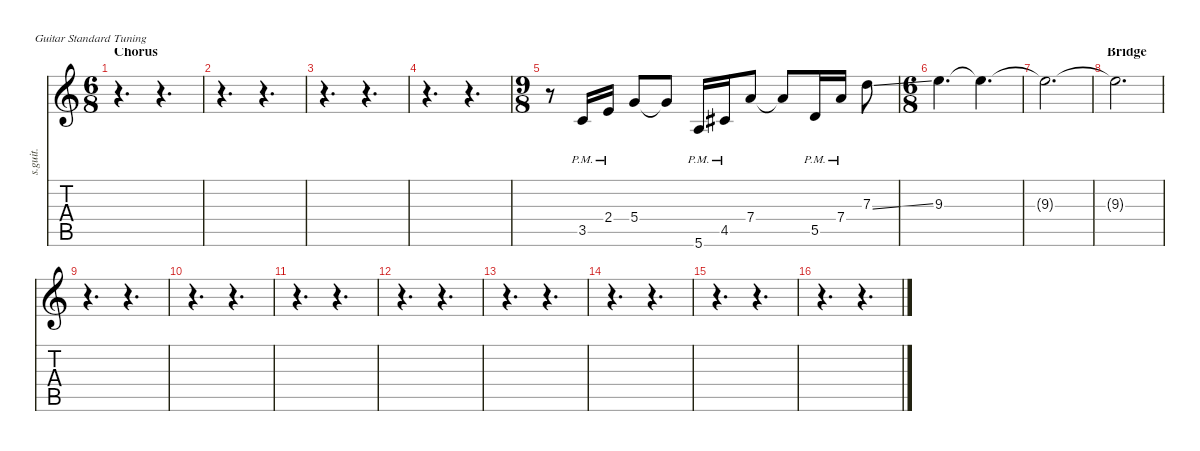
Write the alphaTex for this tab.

\defaultSystemsLayout 4
\hideDynamics
\bracketExtendMode nobrackets
\track ("James Hetfield - Extra 1" "s.guit.") {instrument distortionguitar}
\staff {score tabs}
\tuning (E4 B3 G3 D3 A2 E2)
\ts (6 8)
\section ("" "Chorus")
\tempo (71 hide)
\clef g2
\ks c
r.4{d dy fff} r.4{d} |
r.4{d} r.4{d} |
r.4{d} r.4{d} |
r.4{d} r.4{d} |
\ts (9 8)
\beaming (8 2 2 2 2)
r.8 3.5{pm}.16{lyrics (0 "") lyrics (1 "") lyrics (2 "") lyrics (3 "") lyrics (4 "")} 2.4{pm}.16{lyrics (0 "") lyrics (1 "") lyrics (2 "") lyrics (3 "") lyrics (4 "")} 5.4.8{lyrics (0 "") lyrics (1 "") lyrics (2 "") lyrics (3 "") lyrics (4 "")} 5.4{t}.8{lyrics (0 "") lyrics (1 "") lyrics (2 "") lyrics (3 "") lyrics (4 "")} 5.6{pm}.16{lyrics (0 "") lyrics (1 "") lyrics (2 "") lyrics (3 "") lyrics (4 "")} 4.5{pm acc #}.16{lyrics (0 "") lyrics (1 "") lyrics (2 "") lyrics (3 "") lyrics (4 "")} 7.4.8{lyrics (0 "") lyrics (1 "") lyrics (2 "") lyrics (3 "") lyrics (4 "")} 7.4{t}.8{lyrics (0 "") lyrics (1 "") lyrics (2 "") lyrics (3 "") lyrics (4 "")} 5.5{pm}.16{lyrics (0 "") lyrics (1 "") lyrics (2 "") lyrics (3 "") lyrics (4 "")} 7.4{pm}.16{lyrics (0 "") lyrics (1 "") lyrics (2 "") lyrics (3 "") lyrics (4 "")} 7.3{ss}.8{lyrics (0 "") lyrics (1 "") lyrics (2 "") lyrics (3 "") lyrics (4 "")} |
\ts (6 8)
\beaming (8 2 2 2 2)
9.3.4{d lyrics (0 "") lyrics (1 "") lyrics (2 "") lyrics (3 "") lyrics (4 "")} 9.3{t}.4{d lyrics (0 "") lyrics (1 "") lyrics (2 "") lyrics (3 "") lyrics (4 "")} |
9.3{t}.2{d lyrics (0 "") lyrics (1 "") lyrics (2 "") lyrics (3 "") lyrics (4 "")} |
\section ("" "Bridge")
9.3{t}.2{d lyrics (0 "") lyrics (1 "") lyrics (2 "") lyrics (3 "") lyrics (4 "")} |
r.4{d} r.4{d} |
r.4{d} r.4{d} |
r.4{d} r.4{d} |
r.4{d} r.4{d} |
r.4{d} r.4{d} |
r.4{d} r.4{d} |
r.4{d} r.4{d} |
r.4{d} r.4{d}
